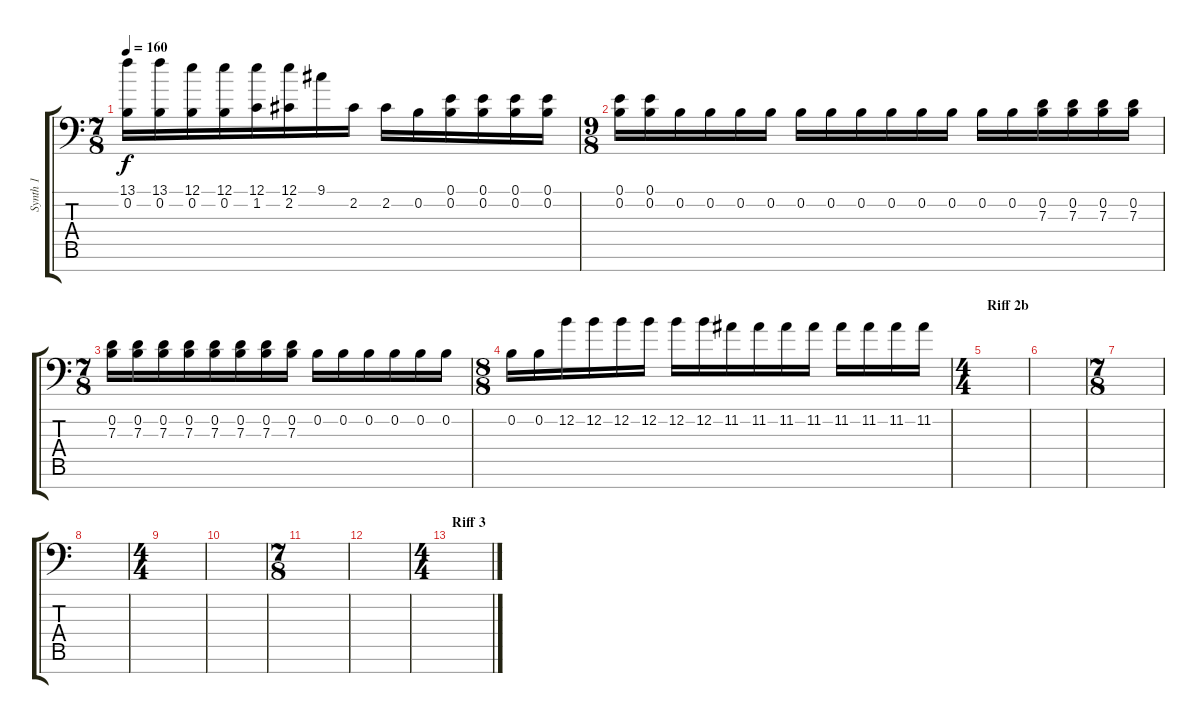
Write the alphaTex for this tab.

\track ("Synth 1" "Synth 1") {instrument lead2sawtooth}
\staff {score tabs}
\tuning (E4 B3 G3 D3 A2 E2 C-1) {hide}
\ts (7 8)
\tempo 160
\clef f4
\ks c
(13.1 0.2).16{dy f} (13.1 0.2).16 (12.1 0.2).16 (12.1 0.2).16 (12.1 1.2).16 (12.1 2.2).16 9.1.16 2.2.16 2.2.16 0.2.16 (0.1 0.2).16 (0.1 0.2).16 (0.1 0.2).16 (0.1 0.2).16 |
\ts (9 8)
(0.1 0.2).16 (0.1 0.2).16 0.2.16 0.2.16 0.2.16 0.2.16 0.2.16 0.2.16 0.2.16 0.2.16 0.2.16 0.2.16 0.2.16 0.2.16 (0.2 7.3).16 (0.2 7.3).16 (0.2 7.3).16 (0.2 7.3).16 |
\ts (7 8)
(0.2 7.3).16 (0.2 7.3).16 (0.2 7.3).16 (0.2 7.3).16 (0.2 7.3).16 (0.2 7.3).16 (0.2 7.3).16 (0.2 7.3).16 0.2.16 0.2.16 0.2.16 0.2.16 0.2.16 0.2.16 |
\ts (8 8)
0.2.16 0.2.16 12.2.16 12.2.16 12.2.16 12.2.16 12.2.16 12.2.16 11.2.16 11.2.16 11.2.16 11.2.16 11.2.16 11.2.16 11.2.16 11.2.16 |
\ts (4 4)
\section ("" "Riff 2b")
|
|
\ts (7 8)
|
|
\ts (4 4)
|
|
\ts (7 8)
|
|
\ts (4 4)
\section ("" "Riff 3")
